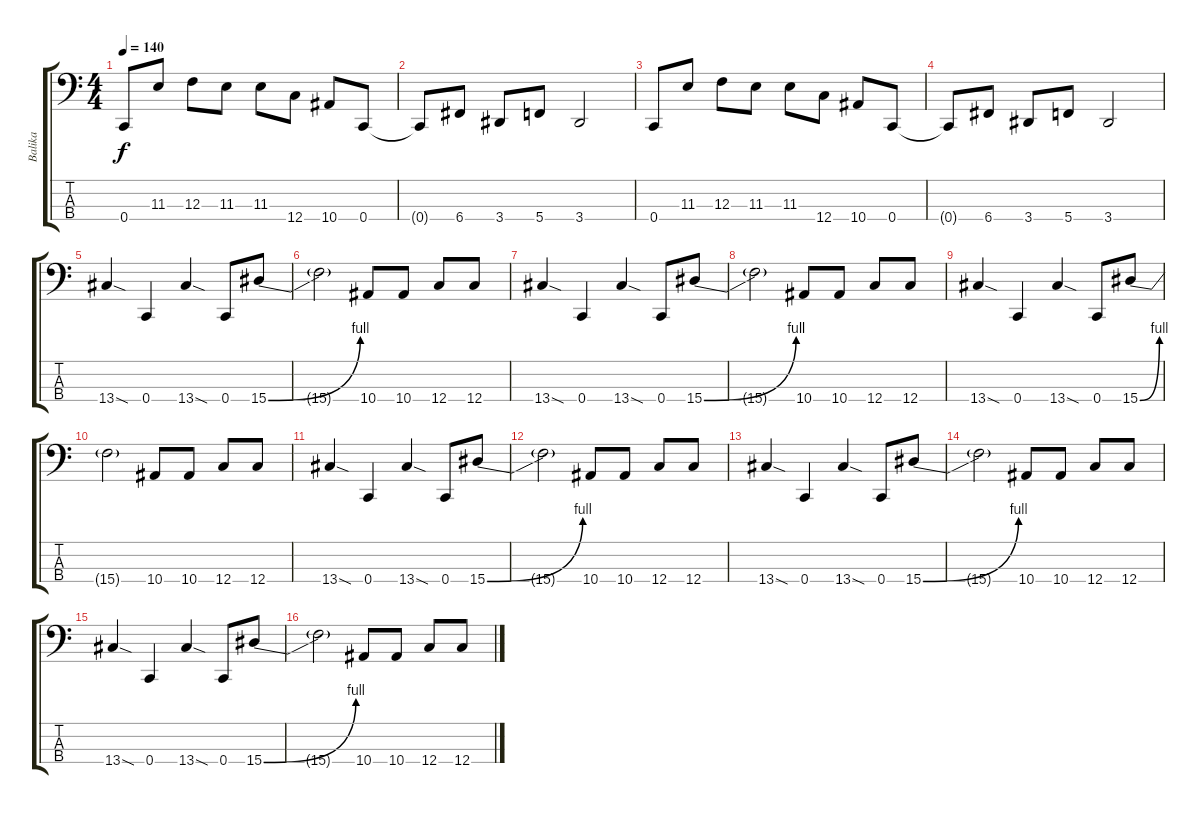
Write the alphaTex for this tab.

\track ("Balika" "Balika") {instrument electricbassfinger}
\staff {score tabs}
\tuning (Eb2 Bb1 F1 C1) {hide}
\ts (4 4)
\tempo 140
\clef f4
\ks c
0.4.8{dy f} 11.3.8 12.3.8 11.3.8 11.3.8 12.4.8 10.4.8 0.4.8 |
0.4{t}.8 6.4.8 3.4.8 5.4.8 3.4.2 |
0.4.8 11.3.8 12.3.8 11.3.8 11.3.8 12.4.8 10.4.8 0.4.8 |
0.4{t}.8 6.4.8 3.4.8 5.4.8 3.4.2 |
13.4{sod}.4 0.4.4 13.4{sod}.4 0.4.8 15.4{be (bend 0 0 60 4)}.8 |
15.4{t}.2 10.4.8 10.4.8 12.4.8 12.4.8 |
13.4{sod}.4 0.4.4 13.4{sod}.4 0.4.8 15.4{be (bend 0 0 60 4)}.8 |
15.4{t}.2 10.4.8 10.4.8 12.4.8 12.4.8 |
13.4{sod}.4 0.4.4 13.4{sod}.4 0.4.8 15.4{be (bend 0 0 60 4)}.8 |
15.4{t}.2 10.4.8 10.4.8 12.4.8 12.4.8 |
13.4{sod}.4 0.4.4 13.4{sod}.4 0.4.8 15.4{be (bend 0 0 60 4)}.8 |
15.4{t}.2 10.4.8 10.4.8 12.4.8 12.4.8 |
13.4{sod}.4 0.4.4 13.4{sod}.4 0.4.8 15.4{be (bend 0 0 60 4)}.8 |
15.4{t}.2 10.4.8 10.4.8 12.4.8 12.4.8 |
13.4{sod}.4 0.4.4 13.4{sod}.4 0.4.8 15.4{be (bend 0 0 60 4)}.8 |
15.4{t}.2 10.4.8 10.4.8 12.4.8 12.4.8
